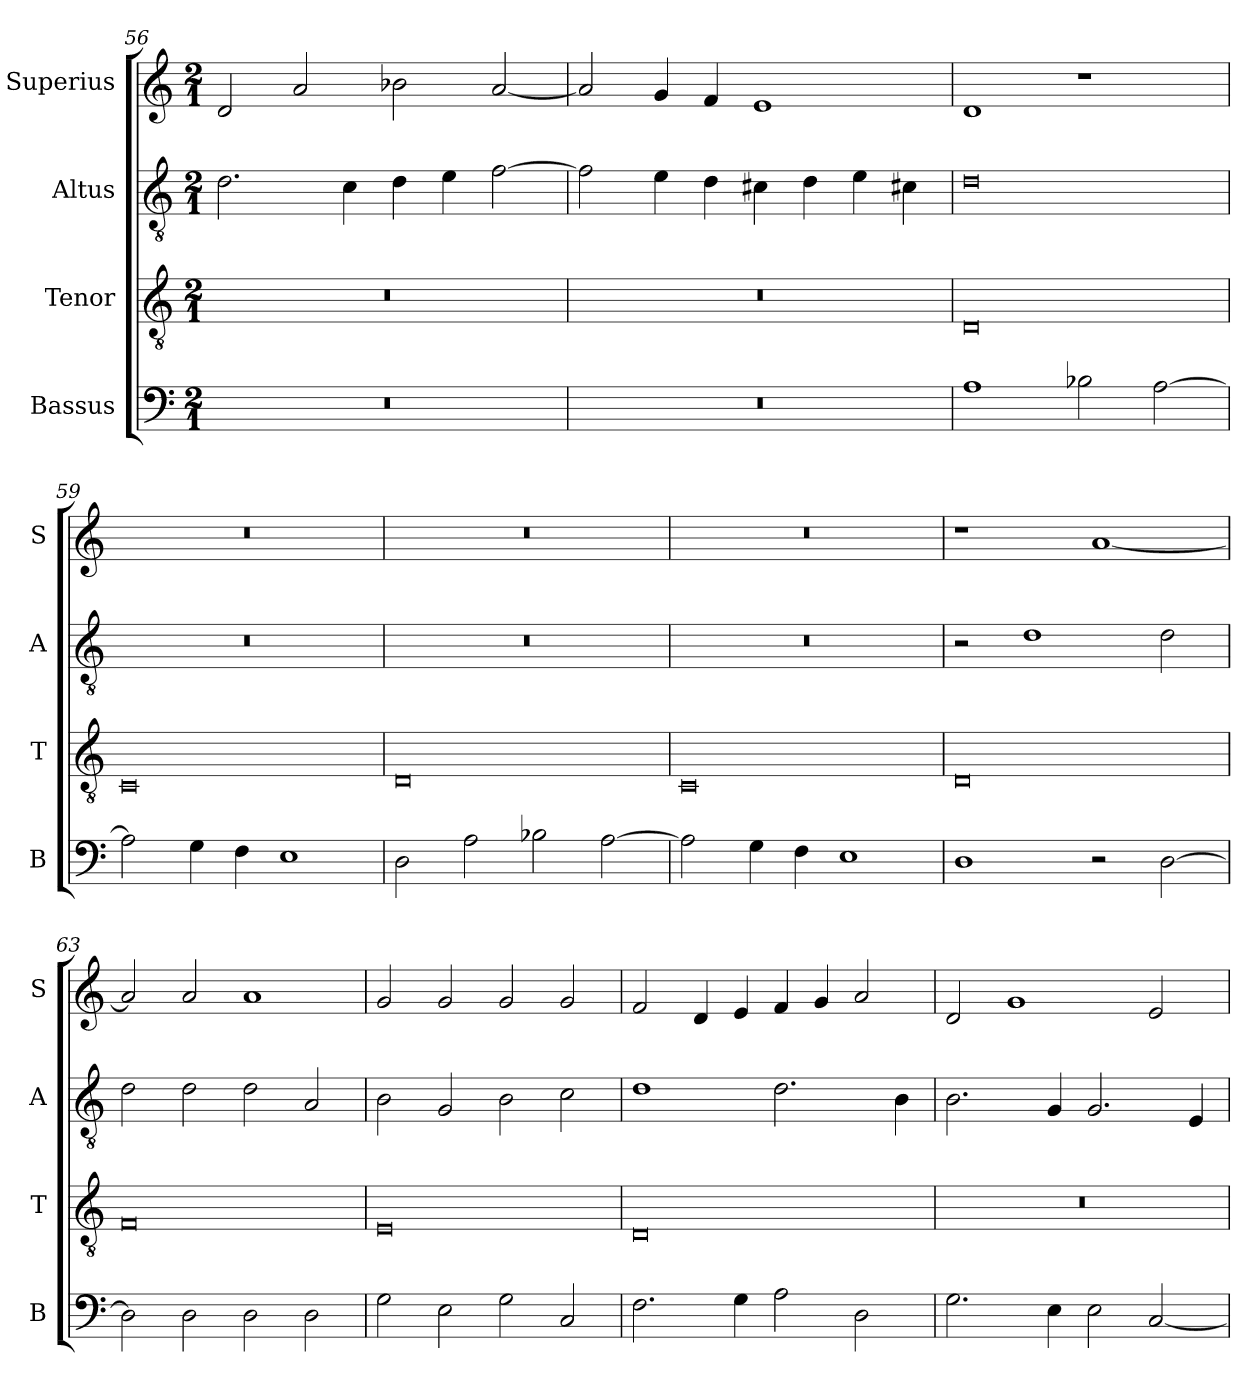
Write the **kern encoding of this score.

**kern	**kern	**kern	**kern
*part4	*part3	*part2	*part1
*staff4	*staff3	*staff2	*staff1
*I"Bassus	*I"Tenor	*I"Altus	*I"Superius
*I'B	*I'T	*I'A	*I'S
*clefF4	*clefGv2	*clefGv2	*clefG2
*k[]	*k[]	*k[]	*k[]
*M2/1	*M2/1	*M2/1	*M2/1
=56	=56	=56	=56
0r	0r	2.d\	2d/
.	.	.	2a/
.	.	4c\	.
.	.	4d\	2b-X\
.	.	4e\	.
.	.	[2f\	[2a/
=57	=57	=57	=57
0r	0r	2f\]	2a/]
.	.	4e\	4g/
.	.	4d\	4f/
.	.	4c#X\	1e
.	.	4d\	.
.	.	4e\	.
.	.	4c#X\	.
=58	=58	=58	=58
1A	0D	0d	1d
2B-X\	.	.	1r
[2A\	.	.	.
=59	=59	=59	=59
2A\]	0C	0r	0r
4G\	.	.	.
4F\	.	.	.
1E	.	.	.
=60	=60	=60	=60
2D\	0D	0r	0r
2A\	.	.	.
2B-X\	.	.	.
[2A\	.	.	.
=61	=61	=61	=61
2A\]	0C	0r	0r
4G\	.	.	.
4F\	.	.	.
1E	.	.	.
=62	=62	=62	=62
1D	0D	2r	1r
.	.	1d	.
2r	.	.	[1a
[2D\	.	2d\	.
=63	=63	=63	=63
2D\]	0F	2d\	2a/]
2D\	.	2d\	2a/
2D\	.	2d\	1a
2D\	.	2A/	.
=64	=64	=64	=64
2G\	0E	2B\	2g/
2E\	.	2G/	2g/
2G\	.	2B\	2g/
2C/	.	2c\	2g/
=65	=65	=65	=65
2.F\	0D	1d	2f/
.	.	.	4d/
4G\	.	.	4e/
2A\	.	2.d\	4f/
.	.	.	4g/
2D\	.	.	2a/
.	.	4B\	.
=66	=66	=66	=66
2.G\	0r	2.B\	2d/
.	.	.	1g
4E\	.	4G/	.
2E\	.	2.G/	.
[2C/	.	.	2e/
.	.	4E/	.
=	=	=	=
*-	*-	*-	*-
